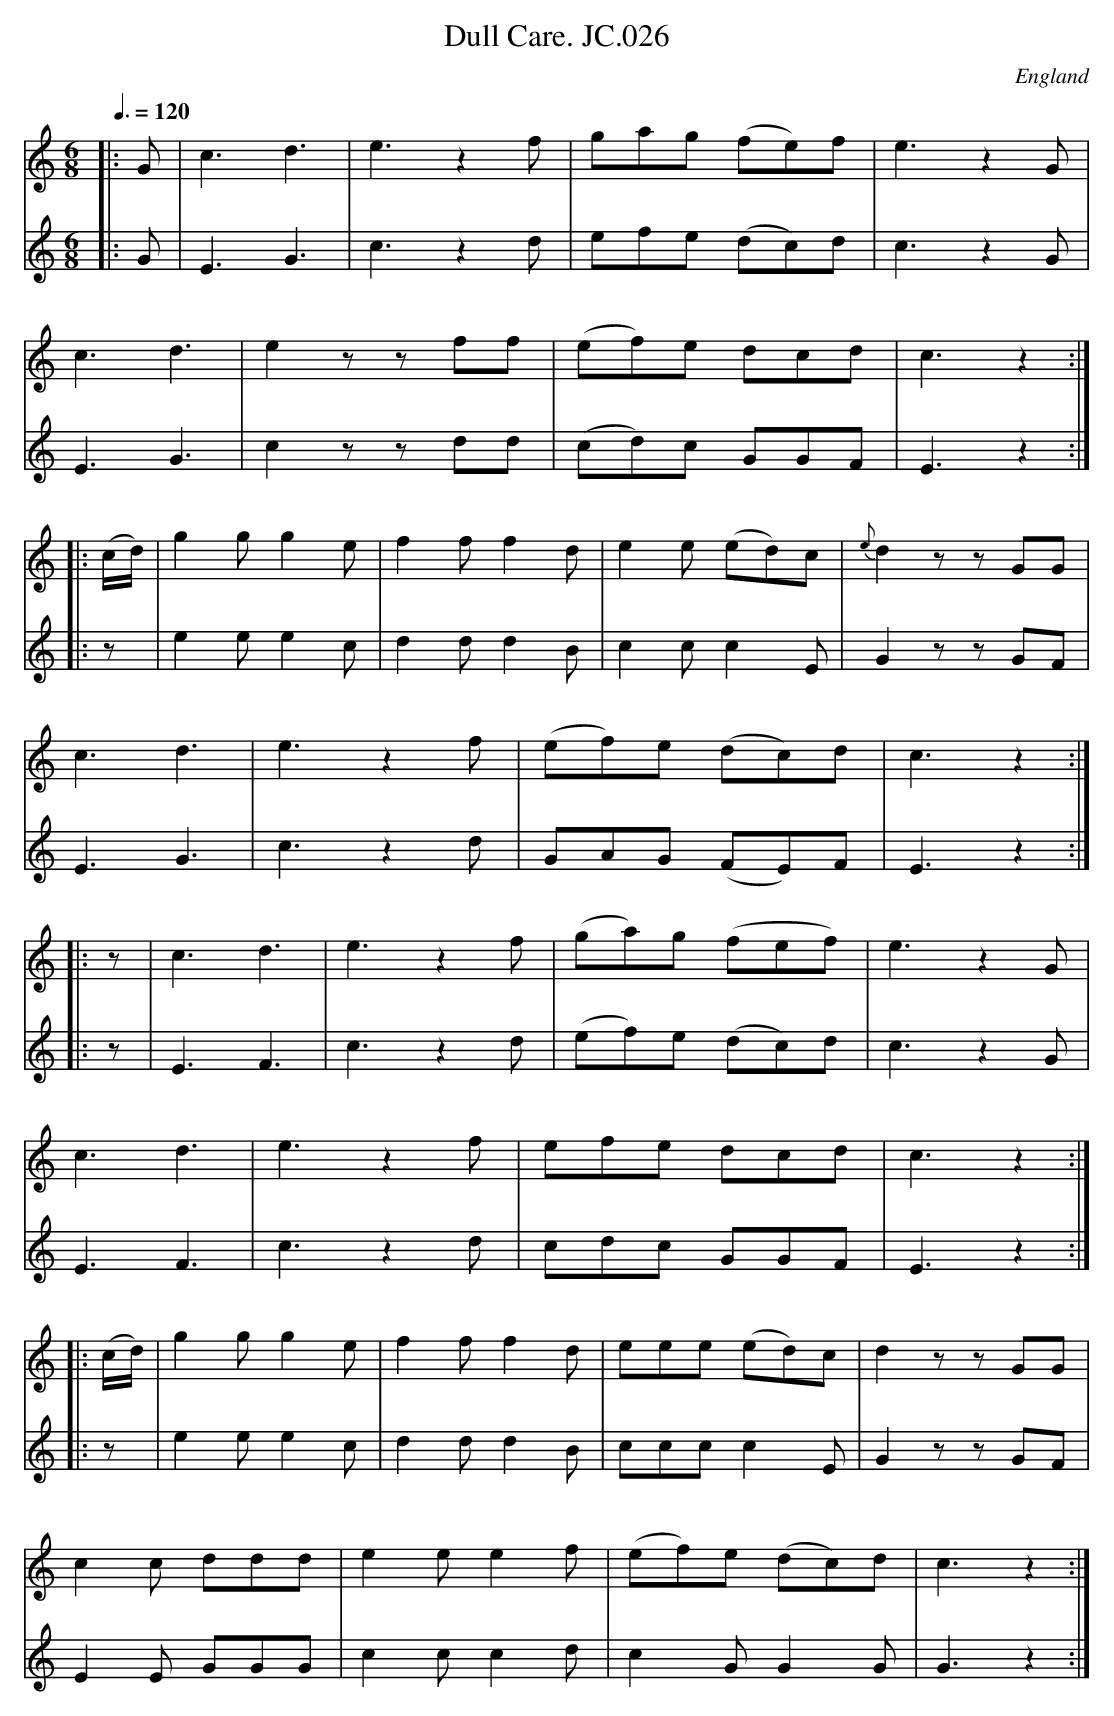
X:1
T:Dull Care. JC.026
L:1/8
M:6/8
O:England
Q:3/8=120
K:C
[V:1]|:G|c3 d3|e3 z2f|gag (fe)f|e3 z2G|!
[V:2]|:G|E3 G3|c3 z2d|efe (dc)d|c3 z2G|!
[V:1]c3 d3|e2z zff|(ef)e dcd|c3 z2:|!
[V:2]E3 G3|c2z zdd|(cd)c GGF|E3 z2:|!
[V:1]|:(c/d/)|g2g g2e|f2f f2d|e2e (ed)c|{e}d2z zGG|!
[V:2]|:z|e2e e2c|d2d d2B|c2c c2E|G2z zGF|!
[V:1]c3 d3|e3 z2f|(ef)e (dc)d|c3 z2:|!
[V:2]E3 G3|c3 z2d|GAG (FE)F|E3 z2:|!
[V:1]|:z|c3 d3|e3 z2f|(ga)g (fef)|e3 z2G|!
[V:2]|:z|E3 F3|c3 z2d|(ef)e (dc)d|c3 z2G|!
[V:1]c3 d3|e3 z2f|efe dcd|c3 z2:|!
[V:2]E3 F3|c3 z2d|cdc GGF|E3 z2:|!
[V:1]|:(c/d/)|g2g g2e|f2f f2d|eee (ed)c|d2z zGG|!
[V:2]|:z|e2e e2c|d2d d2B|ccc c2E|G2z zGF|!
[V:1]c2c ddd|e2e e2f|(ef)e (dc)d|c3 z2:|
[V:2]E2E GGG|c2c c2d|c2G G2G|G3 z2:|
